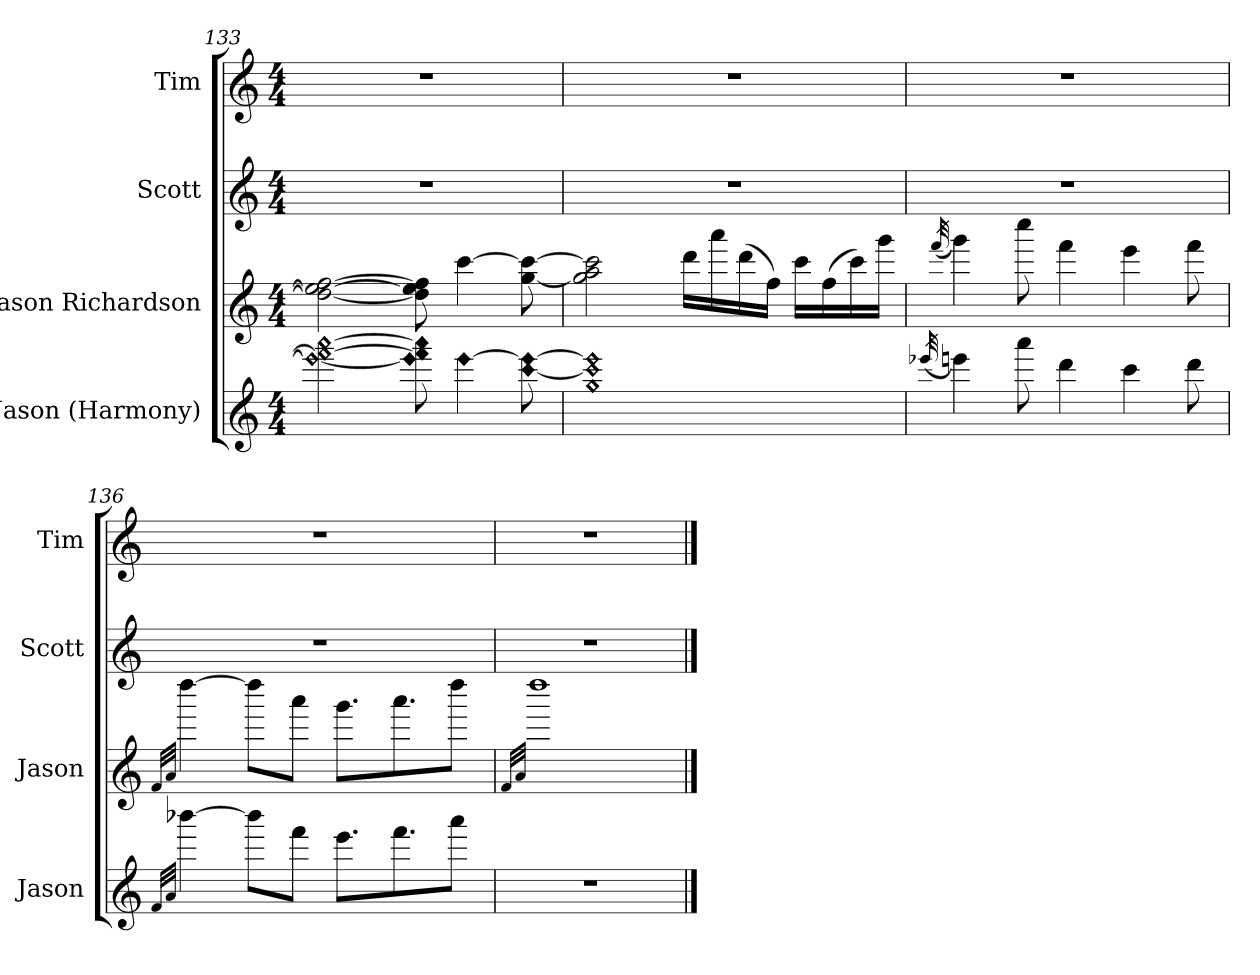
**kern	**kern	**kern	**kern
*part4	*part3	*part2	*part1
*staff4	*staff3	*staff2	*staff1
*I"Jason (Harmony)	*I"Jason Richardson	*I"Scott	*I"Tim
*I'Jason	*I'Jason	*I'Scott	*I'Tim
!!LO:PB:g=z
*clefG2	*clefG2	*clefG2	*clefG2
*ITrd7c12	*ITrd7c12	*ITrd7c12	*ITrd7c12
*k[]	*k[]	*k[]	*k[]
*C:	*C:	*C:	*C:
*M4/4	*M4/4	*M4/4	*M4/4
=133	=133	=133	=133
!LO:N:n=1:head=diamond	!	!	!
!LO:N:n=2:head=diamond	!	!	!
!LO:N:n=3:head=diamond	!	!	!
2ee\_ 2ff\_ [2aa\	2d\_ 2e\_ [2f\	1r	1r
!LO:N:n=1:head=diamond	!	!	!
!LO:N:n=2:head=diamond	!	!	!
!LO:N:n=3:head=diamond	!	!	!
8ee\] 8ff\] 8aa\]	8d\] 8e\] 8f\]	.	.
!LO:N:head=diamond	!	!	!
[4ee\	[4cc\	.	.
!LO:N:n=1:head=diamond	!	!	!
!LO:N:n=2:head=diamond	!	!	!
[8cc\ 8ee\_	[8g\ 8cc\_	.	.
=134	=134	=134	=134
!LO:N:n=1:head=diamond	!	!	!
!LO:N:n=2:head=diamond	!	!	!
!LO:N:n=3:head=diamond	!	!	!
1g 1cc] 1ee]	2g\] 2a\ 2cc\]	1r	1r
.	16dd\LL	.	.
.	16aa\	.	.
.	(16dd\	.	.
.	16f\JJ)	.	.
.	16cc\LL	.	.
.	(16f\	.	.
.	16cc\)	.	.
.	16gg\JJ	.	.
=135	=135	=135	=135
(32qee-X/	(32qff/	.	.
4een\)	4gg\)	1r	1r
8aa\	8ccc\	.	.
4dd\	4ff\	.	.
4cc\	4ee\	.	.
8dd\	8ff\	.	.
!!LO:LB:g=z
=136	=136	=136	=136
32qF/LL	32qF/LL	.	.
32qA/JJ	32qA/JJ	.	.
[4bb-X\	[4ddd\	1r	1r
8bb-\L]	8ddd\L]	.	.
8ff\J	8aa\J	.	.
8.ee\L	8.gg\L	.	.
8.ff\	8.aa\	.	.
8aa\J	8ddd\J	.	.
=137	=137	=137	=137
.	32qF/LL	.	.
.	32qA/JJ	.	.
1r	1ddd	1r	1r
==	==	==	==
*-	*-	*-	*-
